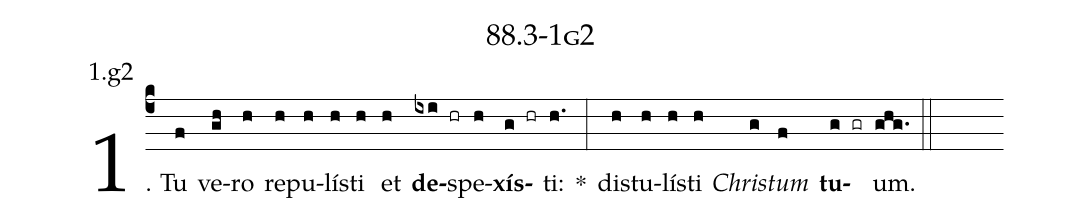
name: 88.3-1g2;
annotation: 1.g2;
%%
(c4)1. Tu(f) ve(gh)ro(h) re(h)pu(h)lís(h)ti(h) et(h) <b>de</b>(ixi hr)spe(h)<b>xís</b>(g hr)ti:(h.) *(:) dis(h)tu(h)lís(h)ti(h) <i>Chris</i>(g)<i>tum</i>(f) <b>tu</b>(g gr)um.(ghg.) (::)


%E(h) u(h) o(g) u(f) a(g) e.(ghg.) (::)
